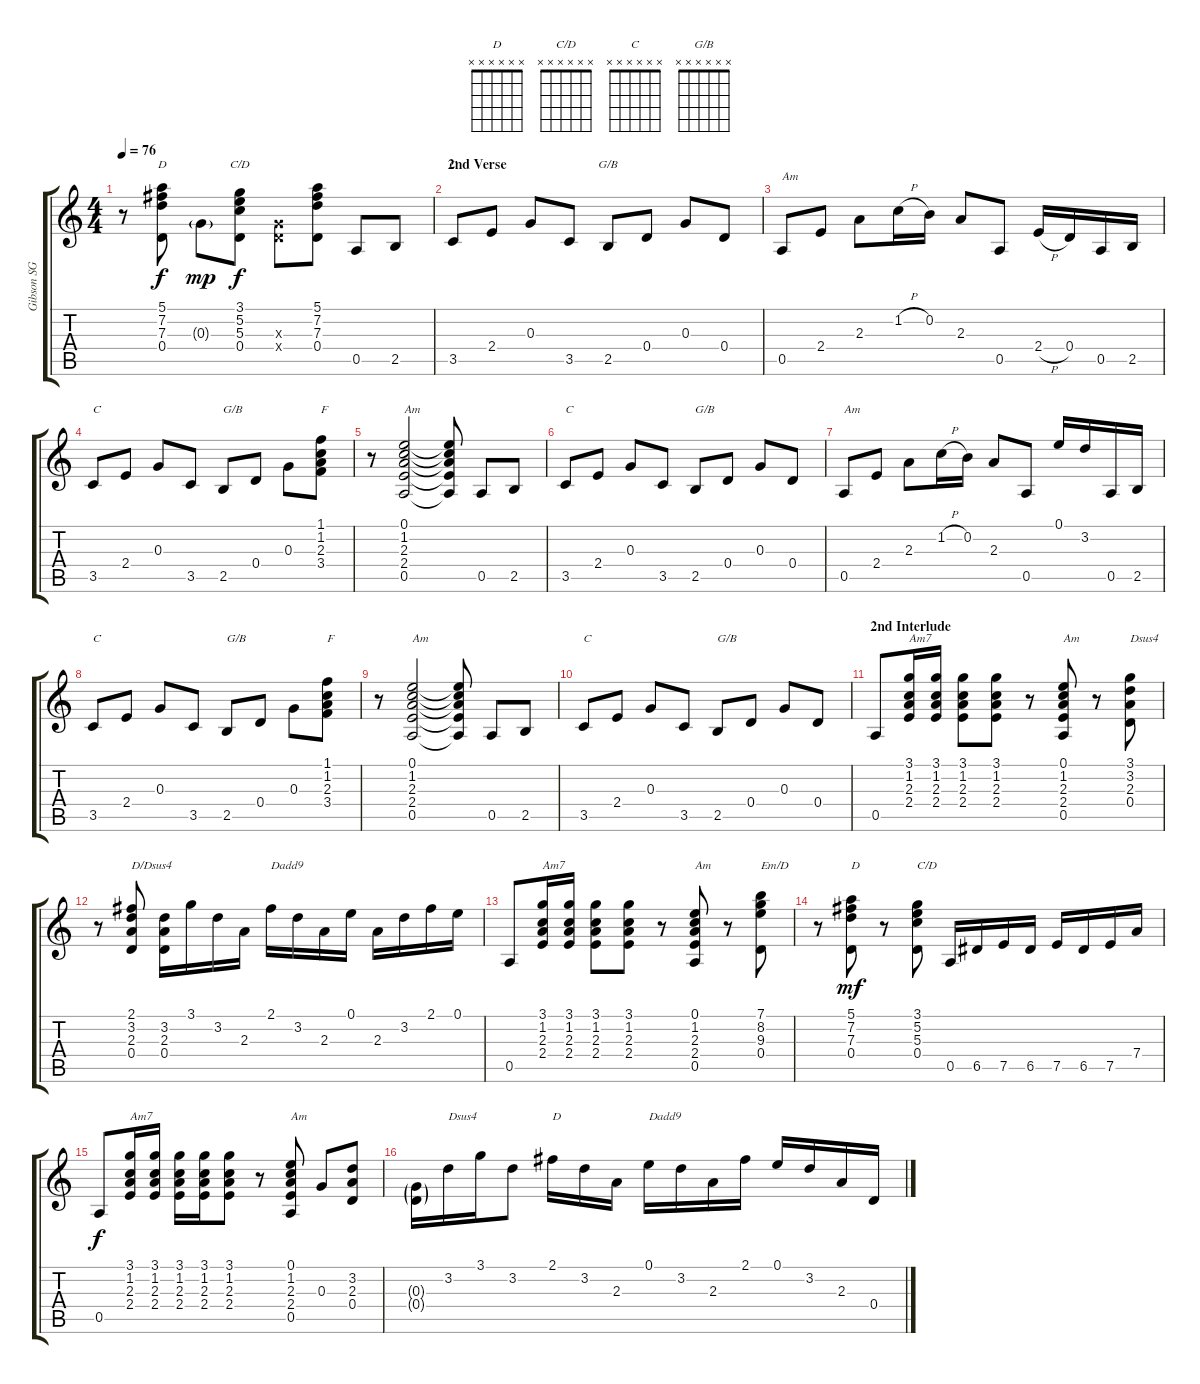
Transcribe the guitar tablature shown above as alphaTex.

\track ("Gibson SG 12 Strings" "Gibson SG ") {instrument overdrivenguitar}
\staff {score tabs}
\tuning (E4 B3 G3 D3 A2 E2) {hide}
\chord ("D" x x x x x x)
\chord ("C/D" x x x x x x)
\chord ("C" x x x x x x)
\chord ("G/B" x x x x x x)
\ts (4 4)
\tempo 76
\clef g2
\ks c
r.8{dy f} (5.1 7.2 7.3 0.4).8{ch "D"} 0.3{g}.8{dy mp} (3.1 5.2 5.3 0.4).8{ch "C/D" dy f} (0.3{x} 0.4{x}).8 (5.1 7.2 7.3 0.4).8 0.5.8 2.5.8 |
\section ("" "2nd Verse")
3.5.8{ch "C"} 2.4.8 0.3.8 3.5.8 2.5.8{ch "G/B"} 0.4.8 0.3.8 0.4.8 |
0.5.8{txt "Am"} 2.4.8 2.3.8 1.2{h}.16 0.2.16 2.3.8 0.5.8 2.4{h}.16 0.4.16 0.5.16 2.5.16 |
3.5.8{txt "C"} 2.4.8 0.3.8 3.5.8 2.5.8{txt "G/B"} 0.4.8 0.3.8 (1.1 1.2 2.3 3.4).8{txt "F"} |
r.8 (0.1 1.2 2.3 2.4 0.5).2{txt "Am"} (0.1{t} 1.2{t} 2.3{t} 2.4{t} 0.5{t}).8 0.5.8 2.5.8 |
3.5.8{txt "C"} 2.4.8 0.3.8 3.5.8 2.5.8{txt "G/B"} 0.4.8 0.3.8 0.4.8 |
0.5.8{txt "Am"} 2.4.8 2.3.8 1.2{h}.16 0.2.16 2.3.8 0.5.8 0.1.16 3.2.16 0.5.16 2.5.16 |
3.5.8{txt "C"} 2.4.8 0.3.8 3.5.8 2.5.8{txt "G/B"} 0.4.8 0.3.8 (1.1 1.2 2.3 3.4).8{txt "F"} |
r.8 (0.1 1.2 2.3 2.4 0.5).2{txt "Am"} (0.1{t} 1.2{t} 2.3{t} 2.4{t} 0.5{t}).8 0.5.8 2.5.8 |
3.5.8{txt "C"} 2.4.8 0.3.8 3.5.8 2.5.8{txt "G/B"} 0.4.8 0.3.8 0.4.8 |
\section ("" "2nd Interlude")
0.5.8 (3.1 1.2 2.3 2.4).16{txt "Am7"} (3.1 1.2 2.3 2.4).16 (3.1 1.2 2.3 2.4).8 (3.1 1.2 2.3 2.4).8 r.8 (0.1 1.2 2.3 2.4 0.5).8{txt "Am"} r.8 (3.1 3.2 2.3 0.4).8{txt "Dsus4"} |
r.8 (2.1 3.2 2.3 0.4).8{txt "D/Dsus4"} (3.2 2.3 0.4).16 3.1.16 3.2.16 2.3.16 2.1.16{txt "Dadd9"} 3.2.16 2.3.16 0.1.16 2.3.16 3.2.16 2.1.16 0.1.16 |
0.5.8 (3.1 1.2 2.3 2.4).16{txt "Am7"} (3.1 1.2 2.3 2.4).16 (3.1 1.2 2.3 2.4).8 (3.1 1.2 2.3 2.4).8 r.8 (0.1 1.2 2.3 2.4 0.5).8{txt "Am"} r.8 (7.1 8.2 9.3 0.4).8{txt "Em/D"} |
r.8 (5.1 7.2 7.3 0.4).8{txt "D" dy mf} r.8 (3.1 5.2 5.3 0.4).8{txt "C/D"} 0.5.16 6.5.16 7.5.16 6.5.16 7.5.16 6.5.16 7.5.16 7.4.16 |
0.5.8{dy f} (3.1 1.2 2.3 2.4).16{txt "Am7"} (3.1 1.2 2.3 2.4).16 (3.1 1.2 2.3 2.4).16 (3.1 1.2 2.3 2.4).16 (3.1 1.2 2.3 2.4).8 r.8 (0.1 1.2 2.3 2.4 0.5).8{txt "Am"} 0.3.8 (3.2 2.3 0.4).8 |
(0.3{g} 0.4{g}).16 3.2.16{txt "Dsus4"} 3.1.16 3.2.8 2.1.16{txt "D"} 3.2.16 2.3.16 0.1.16{txt "Dadd9"} 3.2.16 2.3.16 2.1.16 0.1.16 3.2.16 2.3.16 0.4.16
